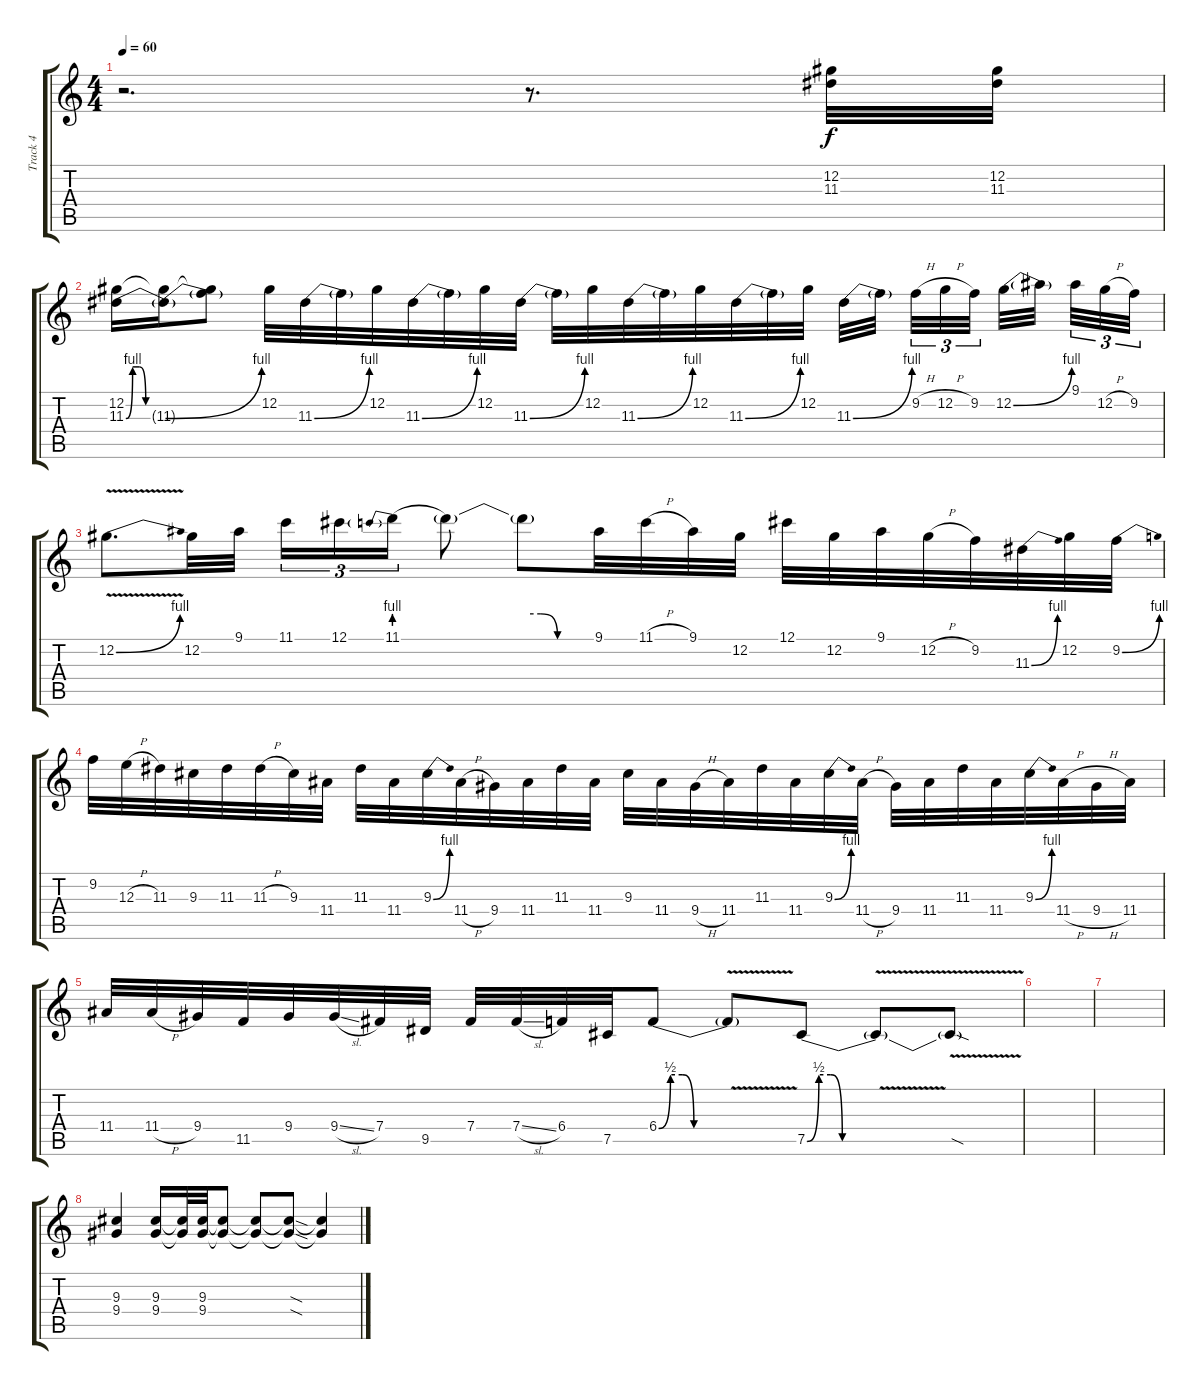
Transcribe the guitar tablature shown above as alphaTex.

\track ("Track 4" "Track 4") {instrument distortionguitar}
\staff {score tabs}
\tuning (Db4 Ab3 E3 B2 Gb2 Db2) {hide}
\ts (4 4)
\tempo 60
\clef g2
\ks c
r.2{d dy f} r.8{d volume 13} (12.2 11.3).32 (12.2 11.3).32 |
(12.2 11.3{be (custom 0 0 10 4 20 4 30 0 60 0)}).16 (12.2{t} 11.3{be (bend 0 0 60 4) t}).16 (12.2{t} 11.3{t}).8 12.2.32 11.3{be (bend 0 0 60 4)}.32 11.3{t}.32 12.2.32 11.3{be (bend 0 0 60 4)}.32 11.3{t}.32 12.2.32 11.3{be (bend 0 0 60 4)}.32 11.3{t}.32 12.2.32 11.3{be (bend 0 0 60 4)}.32 11.3{t}.32 12.2.32 11.3{be (bend 0 0 60 4)}.32 11.3{t}.32 12.2.32 11.3{be (bend 0 0 60 4)}.32 11.3{t}.32{beam splitsecondary} 9.2{h}.32{tu (3 2)} 12.2{h}.32{tu (3 2)} 9.2.32{tu (3 2) beam splitsecondary} 12.2{be (bend 0 0 60 4)}.32 12.2{t}.32{beam splitsecondary} 9.1.32{tu (3 2)} 12.2{h}.32{tu (3 2)} 9.2.32{tu (3 2)} |
12.2{be (bend 0 0 60 4) v}.8{d} 12.2.32 9.1.32 11.1.16{tu (3 2)} 12.1.16{tu (3 2)} 11.1{be (prebend 0 4 60 4)}.16{tu (3 2)} 11.1{t}.8 11.1{be (custom 0 4 15 4 30 0 60 0) t}.8 9.1.32 11.1{h}.32 9.1.32 12.2.32 12.1.32 12.2.32 9.1.32 12.2{h}.32 9.2.32 11.3{be (bend 0 0 60 4)}.32 12.2.32 9.2{be (bend 0 0 60 4)}.32 |
9.2.32 12.3{h}.32 11.3.32 9.3.32 11.3.32 11.3{h}.32 9.3.32 11.4.32 11.3.32 11.4.32 9.3{be (bend 0 0 60 4)}.32 11.4{h}.32 9.4.32 11.4.32 11.3.32 11.4.32 9.3.32 11.4.32 9.4{h}.32 11.4.32 11.3.32 11.4.32 9.3{be (bend 0 0 60 4)}.32 11.4{h}.32 9.4.32 11.4.32 11.3.32 11.4.32 9.3{be (bend 0 0 60 4)}.32 11.4{h}.32 9.4{h}.32 11.4.32 |
11.4.32 11.4{h}.32 9.4.32 11.5.32 9.4.32 9.4{sl}.32 7.4.32 9.5.32 7.4.32 7.4{sl}.32 6.4.32 7.5.32 6.4{be (custom 0 0 10 2 20 2 30 0 60 0)}.8 6.4{v t}.8 7.5{be (custom 0 0 10 2 20 2 30 0 60 0)}.8 7.5{v t}.8 7.5{sod t}.8 |
|
|
(9.3 9.4).4 (9.3 9.4).16 (9.3{t} 9.4{t}).32 (9.3 9.4).32 (9.3{t} 9.4{t}).8 (9.3{t} 9.4{t}).8 (9.3{sod t} 9.4{sod t}).8 (9.3{t} 9.4{t}).4
